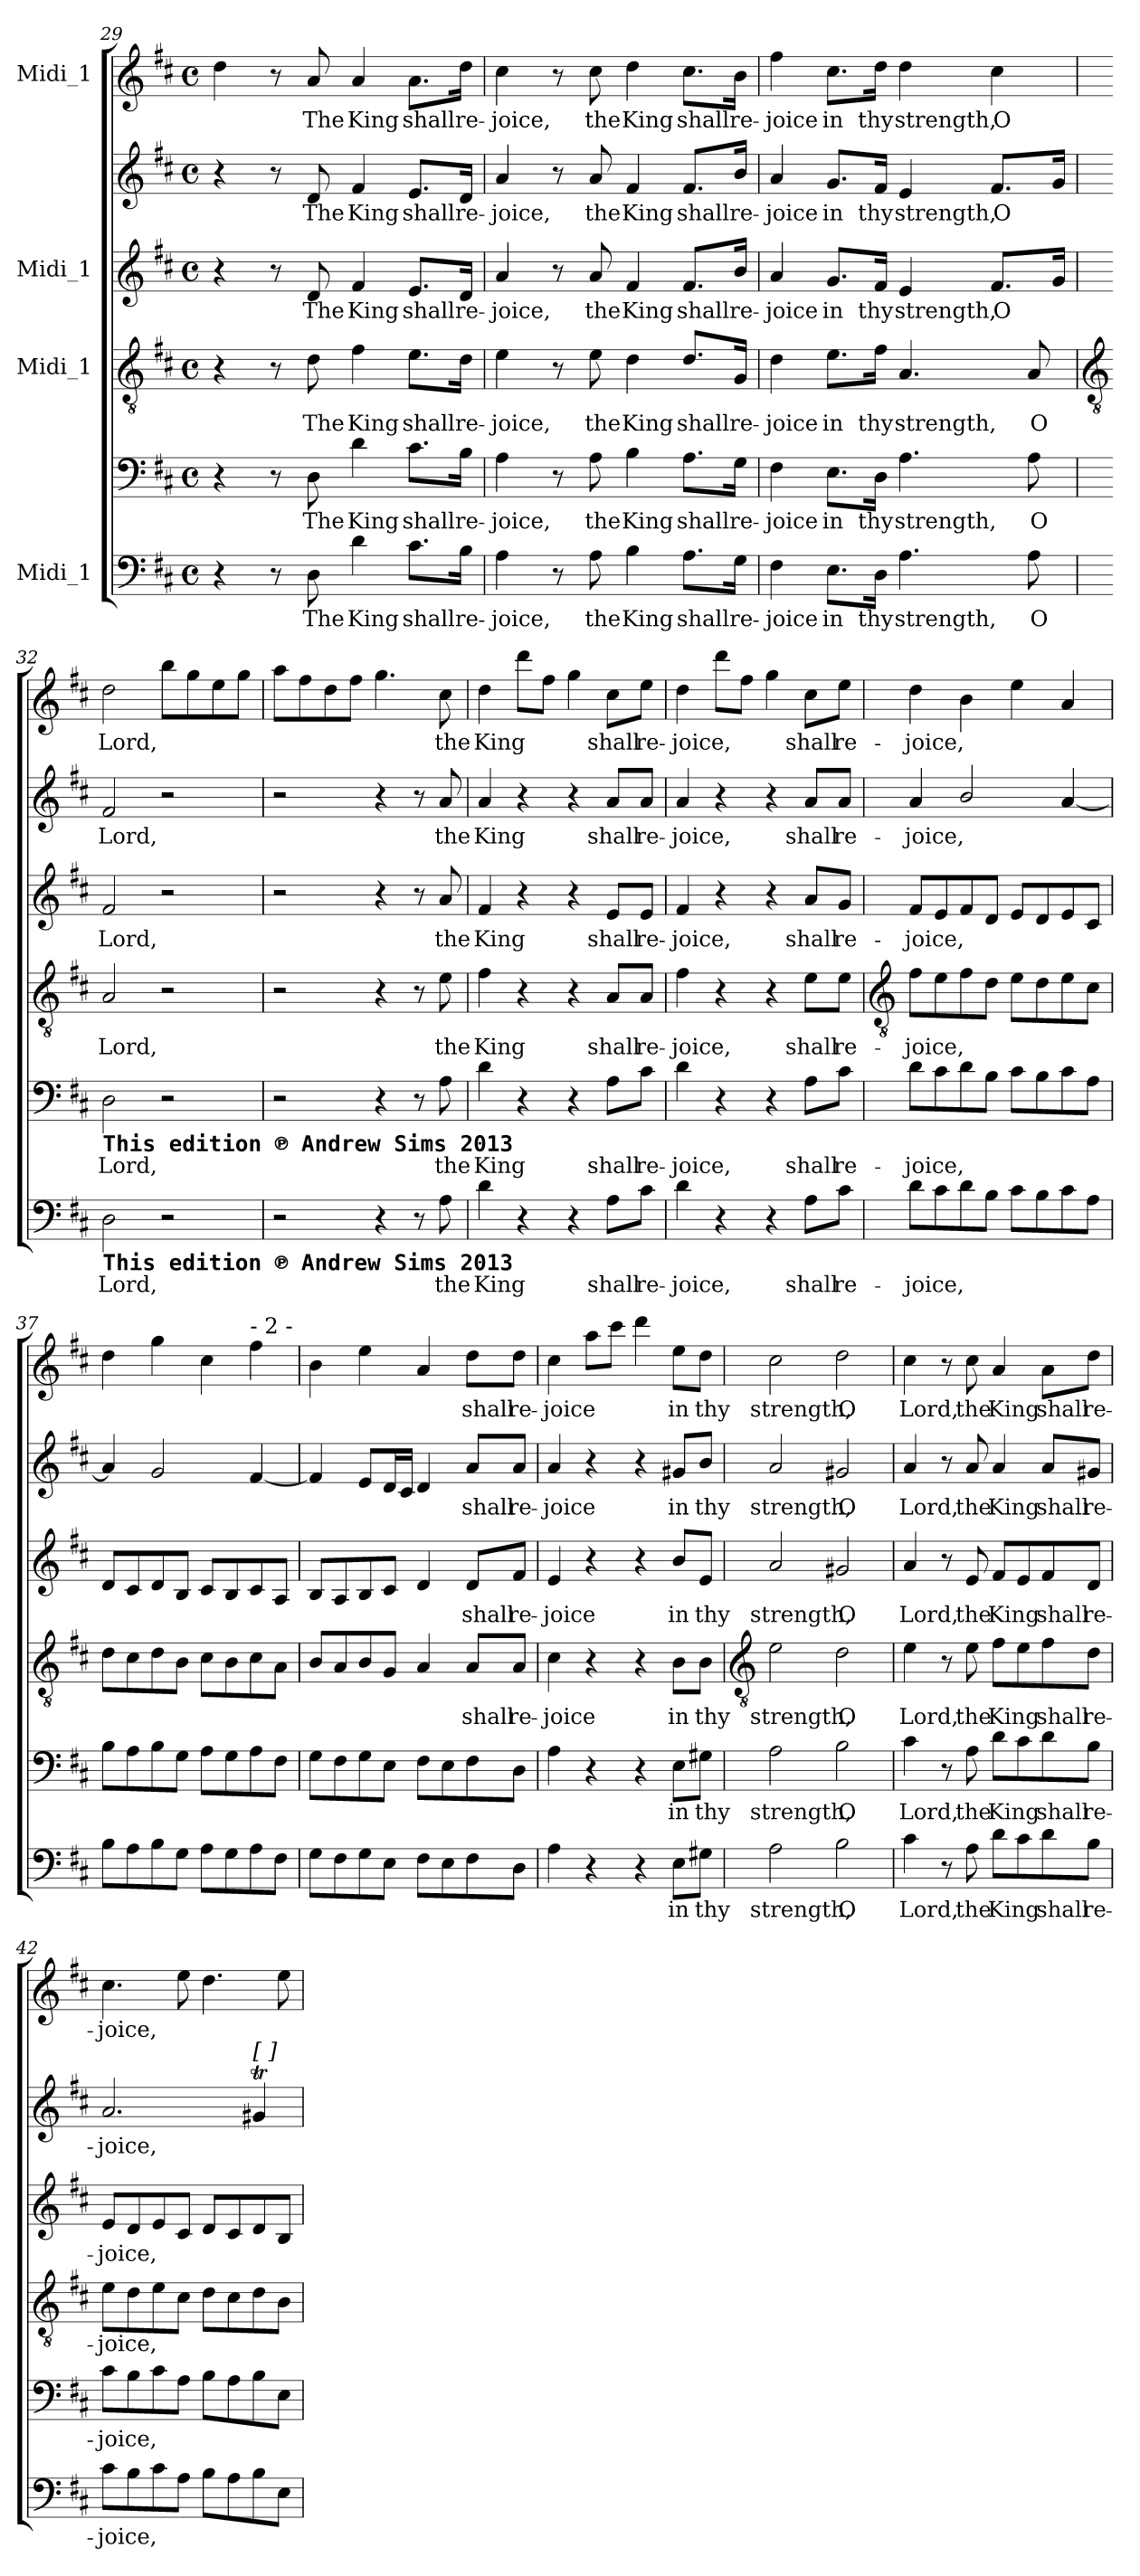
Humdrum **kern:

**kern	**text	**kern	**text	**kern	**text	**kern	**text	**kern	**text	**kern	**text
*part4	*part4	*part4	*part4	*part3	*part3	*part2	*part2	*part2	*part2	*part1	*part1
*staff6	*staff6	*staff5	*staff5	*staff4	*staff4	*staff3	*staff3	*staff2	*staff2	*staff1	*staff1
*I"Midi_1	*	*	*	*I"Midi_1	*	*I"Midi_1	*	*	*	*I"Midi_1	*
*	*	*clefF4	*	*clefGv2	*	*clefG2	*	*clefG2	*	*clefG2	*
*k[f#c#]	*	*k[f#c#]	*	*k[f#c#]	*	*k[f#c#]	*	*k[f#c#]	*	*k[f#c#]	*
*D:	*	*D:	*	*D:	*	*D:	*	*D:	*	*D:	*
*M4/4	*	*M4/4	*	*M4/4	*	*M4/4	*	*M4/4	*	*M4/4	*
*met(c)	*	*met(c)	*	*met(c)	*	*met(c)	*	*met(c)	*	*met(c)	*
=29	=29	=29	=29	=29	=29	=29	=29	=29	=29	=29	=29
4r	.	4r	.	4r	.	4r	.	4r	.	4dd	.
8r	.	8r	.	8r	.	8r	.	8r	.	8r	.
!	!LO:LY:b	!	!LO:LY:b	!	!LO:LY:b	!	!LO:LY:b	!	!LO:LY:b	!	!LO:LY:b
8D	The	8D	The	8d	The	8d	-The	8d	The	8a	The
!	!LO:LY:b	!	!LO:LY:b	!	!LO:LY:b	!	!LO:LY:b	!	!LO:LY:b	!	!LO:LY:b
4d	King	4d	King	4f#	King	4f#	King	4f#	King	4a	King
!	!LO:LY:b	!	!LO:LY:b	!	!LO:LY:b	!	!LO:LY:b	!	!LO:LY:b	!	!LO:LY:b
8.c#L	shall	8.c#L	shall	8.eL	shall	8.eL	shall	8.eL	shall	8.aL	shall
!	!LO:LY:b	!	!LO:LY:b	!	!LO:LY:b	!	!LO:LY:b	!	!LO:LY:b	!	!LO:LY:b
16BJ	re-	16BJ	re-	16dJ	re-	16dJ	re-	16dJ	re-	16ddJ	re-
=30	=30	=30	=30	=30	=30	=30	=30	=30	=30	=30	=30
!	!LO:LY:b	!	!LO:LY:b	!	!LO:LY:b	!	!LO:LY:b	!	!LO:LY:b	!	!LO:LY:b
4A	-joice,	4A	-joice,	4e	-joice,	4a	-joice,	4a	-joice,	4cc#	-joice,
8r	.	8r	.	8r	.	8r	.	8r	.	8r	.
!	!LO:LY:b	!	!LO:LY:b	!	!LO:LY:b	!	!LO:LY:b	!	!LO:LY:b	!	!LO:LY:b
8A	the	8A	the	8e	the	8a	the	8a	the	8cc#	the
!	!LO:LY:b	!	!LO:LY:b	!	!LO:LY:b	!	!LO:LY:b	!	!LO:LY:b	!	!LO:LY:b
4B	King	4B	King	4d	King	4f#	King	4f#	King	4dd	King
!	!LO:LY:b	!	!LO:LY:b	!	!LO:LY:b	!	!LO:LY:b	!	!LO:LY:b	!	!LO:LY:b
8.AL	shall	8.AL	shall	8.d/L	shall	8.f#L	shall	8.f#L	shall	8.cc#L	shall
!	!LO:LY:b	!	!LO:LY:b	!	!LO:LY:b	!	!LO:LY:b	!	!LO:LY:b	!	!LO:LY:b
16GJ	re-	16GJ	re-	16G/J	re-	16bJ	re-	16bJ	re-	16bJ	re-
=31	=31	=31	=31	=31	=31	=31	=31	=31	=31	=31	=31
!	!LO:LY:b	!	!LO:LY:b	!	!LO:LY:b	!	!LO:LY:b	!	!LO:LY:b	!	!LO:LY:b
4F#	-joice	4F#	-joice	4d	-joice	4a	joice	4a	-joice	4ff#	-joice
!	!LO:LY:b	!	!LO:LY:b	!	!LO:LY:b	!	!LO:LY:b	!	!LO:LY:b	!	!LO:LY:b
8.EL	in	8.EL	in	8.eL	in	8.gL	in	8.gL	in	8.cc#L	in
!	!LO:LY:b	!	!LO:LY:b	!	!LO:LY:b	!	!LO:LY:b	!	!LO:LY:b	!	!LO:LY:b
16DJ	thy	16DJ	thy	16f#J	thy	16f#J	thy	16f#J	thy	16ddJ	thy
!	!LO:LY:b	!	!LO:LY:b	!	!LO:LY:b	!	!LO:LY:b	!	!LO:LY:b	!	!LO:LY:b
4.A	strength,	4.A	strength,	4.A	strength,	4e	strength,	4e	strength,	4dd	strength,
!	!	!	!	!	!	!	!LO:LY:b	!	!LO:LY:b	!	!LO:LY:b
.	.	.	.	.	.	8.f#L	O	8.f#L	O	4cc#	O
!	!LO:LY:b	!	!LO:LY:b	!	!LO:LY:b	!	!	!	!	!	!
8A	O	8A	O	8A	O	.	.	.	.	.	.
.	.	.	.	.	.	16gJ	.	16gJ	.	.	.
!!LO:LB:g=z
=32	=32	=32	=32	=32	=32	=32	=32	=32	=32	=32	=32
*	*	*	*	*clefGv2	*	*	*	*	*	*	*
!	!	!LO:TX:b:t=This edition ℗ Andrew Sims 2013	!	!	!	!	!	!	!	!	!
!LO:TX:b:t=This edition ℗ Andrew Sims 2013	!	!	!	!	!	!	!	!	!	!	!
!	!LO:LY:b	!	!LO:LY:b	!	!LO:LY:b	!	!LO:LY:b	!	!LO:LY:b	!	!LO:LY:b
2D	Lord,	2D	Lord,	2A	Lord,	2f#	Lord,	2f#	Lord,	2dd	Lord,
2r	.	2r	.	2r	.	2r	.	2r	.	8bbL	.
.	.	.	.	.	.	.	.	.	.	8gg	.
.	.	.	.	.	.	.	.	.	.	8ee	.
.	.	.	.	.	.	.	.	.	.	8ggJ	.
=33	=33	=33	=33	=33	=33	=33	=33	=33	=33	=33	=33
2r	.	2r	.	2r	.	2r	.	2r	.	8aaL	.
.	.	.	.	.	.	.	.	.	.	8ff#	.
.	.	.	.	.	.	.	.	.	.	8dd	.
.	.	.	.	.	.	.	.	.	.	8ff#J	.
4r	.	4r	.	4r	.	4r	.	4r	.	4.gg	.
8r	.	8r	.	8r	.	8r	.	8r	.	.	.
!	!LO:LY:b	!	!LO:LY:b	!	!LO:LY:b	!	!LO:LY:b	!	!LO:LY:b	!	!LO:LY:b
8A	the	8A	the	8e	the	8a	the	8a	the	8cc#	the
=34	=34	=34	=34	=34	=34	=34	=34	=34	=34	=34	=34
!	!LO:LY:b	!	!LO:LY:b	!	!LO:LY:b	!	!LO:LY:b	!	!LO:LY:b	!	!LO:LY:b
4d	King	4d	King	4f#	King	4f#	-King	4a	King	4dd	King
4r	.	4r	.	4r	.	4r	.	4r	.	8dddL	.
.	.	.	.	.	.	.	.	.	.	8ff#J	.
4r	.	4r	.	4r	.	4r	.	4r	.	4gg	.
!	!LO:LY:b	!	!LO:LY:b	!	!LO:LY:b	!	!LO:LY:b	!	!LO:LY:b	!	!LO:LY:b
8AL	shall	8AL	shall	8AL	shall	8eL	shall	8aL	shall	8cc#L	shall
!	!LO:LY:b	!	!LO:LY:b	!	!LO:LY:b	!	!LO:LY:b	!	!LO:LY:b	!	!LO:LY:b
8c#J	re-	8c#J	re-	8AJ	re-	8eJ	re-	8aJ	re-	8eeJ	re-
=35	=35	=35	=35	=35	=35	=35	=35	=35	=35	=35	=35
!	!LO:LY:b	!	!LO:LY:b	!	!LO:LY:b	!	!LO:LY:b	!	!LO:LY:b	!	!LO:LY:b
4d	-joice,	4d	-joice,	4f#	-joice,	4f#	-joice,	4a	-joice,	4dd	-joice,
4r	.	4r	.	4r	.	4r	.	4r	.	8dddL	.
.	.	.	.	.	.	.	.	.	.	8ff#J	.
4r	.	4r	.	4r	.	4r	.	4r	.	4gg	.
!	!LO:LY:b	!	!LO:LY:b	!	!LO:LY:b	!	!LO:LY:b	!	!LO:LY:b	!	!LO:LY:b
8AL	shall	8AL	shall	8eL	shall	8aL	shall	8aL	shall	8cc#L	shall
!	!LO:LY:b	!	!LO:LY:b	!	!LO:LY:b	!	!LO:LY:b	!	!LO:LY:b	!	!LO:LY:b
8c#J	re-	8c#J	re-	8eJ	re-	8gJ	re-	8aJ	re-	8eeJ	re-
!!LO:LB:g=z
=36	=36	=36	=36	=36	=36	=36	=36	=36	=36	=36	=36
*	*	*	*	*clefGv2	*	*	*	*	*	*	*
!	!LO:LY:b	!	!LO:LY:b	!	!LO:LY:b	!	!LO:LY:b	!	!LO:LY:b	!	!LO:LY:b
8dL	-joice,	8dL	-joice,	8f#L	-joice,	8f#L	joice,	4a	-joice,	4dd	-joice,
8c#	.	8c#	.	8e	.	8e	.	.	.	.	.
8d	.	8d	.	8f#	.	8f#	.	2b/	.	4b	.
8BJ	.	8BJ	.	8dJ	.	8dJ	.	.	.	.	.
8c#L	.	8c#L	.	8eL	.	8eL	.	.	.	4ee	.
8B	.	8B	.	8d	.	8d	.	.	.	.	.
8c#	.	8c#	.	8e	.	8e	.	[4a	.	4a	.
8AJ	.	8AJ	.	8c#J	.	8c#J	.	.	.	.	.
=37	=37	=37	=37	=37	=37	=37	=37	=37	=37	=37	=37
8BL	.	8BL	.	8dL	.	8dL	.	4a]	.	4dd	.
8A	.	8A	.	8c#	.	8c#	.	.	.	.	.
8B	.	8B	.	8d	.	8d	.	2g	.	4gg	.
8GJ	.	8GJ	.	8BJ	.	8BJ	.	.	.	.	.
8AL	.	8AL	.	8c#L	.	8c#L	.	.	.	4cc#	.
8G	.	8G	.	8B	.	8B	.	.	.	.	.
!	!	!	!	!	!	!	!	!	!	!LO:TX:a:t=- 2 -	!
8A	.	8A	.	8c#	.	8c#	.	[4f#	.	4ff#	.
8F#J	.	8F#J	.	8AJ	.	8AJ	.	.	.	.	.
=38	=38	=38	=38	=38	=38	=38	=38	=38	=38	=38	=38
8GL	.	8GL	.	8BL	.	8BL	.	4f#]	.	4b	.
8F#	.	8F#	.	8A	.	8A	.	.	.	.	.
8G	.	8G	.	8B	.	8B	.	8eL	.	4ee	.
8EJ	.	8EJ	.	8GJ	.	8c#J	.	16dL	.	.	.
.	.	.	.	.	.	.	.	16c#JJ	.	.	.
8F#L	.	8F#L	.	4A	.	4d	.	4d	.	4a	.
8E	.	8E	.	.	.	.	.	.	.	.	.
!	!	!	!	!	!LO:LY:b	!	!LO:LY:b	!	!LO:LY:b	!	!LO:LY:b
8F#	.	8F#	.	8AL	shall	8dL	-shall	8aL	shall	8ddL	shall
!	!	!	!	!	!LO:LY:b	!	!LO:LY:b	!	!LO:LY:b	!	!LO:LY:b
8DJ	.	8DJ	.	8AJ	re-	8f#J	re-	8aJ	re-	8ddJ	re-
=39	=39	=39	=39	=39	=39	=39	=39	=39	=39	=39	=39
!	!	!	!	!	!LO:LY:b	!	!LO:LY:b	!	!LO:LY:b	!	!LO:LY:b
4A	.	4A	.	4c#	-joice	4e	joice	4a	-joice	4cc#	-joice
4r	.	4r	.	4r	.	4r	.	4r	.	8aaL	.
.	.	.	.	.	.	.	.	.	.	8ccc#J	.
4r	.	4r	.	4r	.	4r	.	4r	.	4ddd	.
!	!LO:LY:b	!	!LO:LY:b	!	!LO:LY:b	!	!LO:LY:b	!	!LO:LY:b	!	!LO:LY:b
8EL	in	8EL	in	8BL	in	8bL	in	8g#XL	in	8eeL	in
!	!LO:LY:b	!	!LO:LY:b	!	!LO:LY:b	!	!LO:LY:b	!	!LO:LY:b	!	!LO:LY:b
8G#XJ	thy	8G#XJ	thy	8BJ	thy	8eJ	thy	8bJ	thy	8ddJ	thy
!!LO:LB:g=z
=40	=40	=40	=40	=40	=40	=40	=40	=40	=40	=40	=40
*	*	*	*	*clefGv2	*	*	*	*	*	*	*
!	!LO:LY:b	!	!LO:LY:b	!	!LO:LY:b	!	!LO:LY:b	!	!LO:LY:b	!	!LO:LY:b
2A	strength,	2A	strength,	2e	strength,	2a	strength,	2a	strength,	2cc#	strength,
!	!LO:LY:b	!	!LO:LY:b	!	!LO:LY:b	!	!LO:LY:b	!	!LO:LY:b	!	!LO:LY:b
2B	O	2B	O	2d	O	2g#X	O	2g#X	O	2dd	O
=41	=41	=41	=41	=41	=41	=41	=41	=41	=41	=41	=41
!	!LO:LY:b	!	!LO:LY:b	!	!LO:LY:b	!	!LO:LY:b	!	!LO:LY:b	!	!LO:LY:b
4c#	Lord,	4c#	Lord,	4e	Lord,	4a	-Lord,	4a	Lord,	4cc#	Lord,
8r	.	8r	.	8r	.	8r	.	8r	.	8r	.
!	!LO:LY:b	!	!LO:LY:b	!	!LO:LY:b	!	!LO:LY:b	!	!LO:LY:b	!	!LO:LY:b
8A	the	8A	the	8e	the	8e	the	8a	the	8cc#	the
!	!LO:LY:b	!	!LO:LY:b	!	!LO:LY:b	!	!LO:LY:b	!	!LO:LY:b	!	!LO:LY:b
8dL	King	8dL	King	8f#L	King	8f#L	King	4a	King	4a	King
8c#	.	8c#	.	8e	.	8e	.	.	.	.	.
!	!LO:LY:b	!	!LO:LY:b	!	!LO:LY:b	!	!LO:LY:b	!	!LO:LY:b	!	!LO:LY:b
8d	shall	8d	shall	8f#	shall	8f#	shall	8aL	shall	8aL	shall
!	!LO:LY:b	!	!LO:LY:b	!	!LO:LY:b	!	!LO:LY:b	!	!LO:LY:b	!	!LO:LY:b
8BJ	re-	8BJ	re-	8dJ	re-	8dJ	re-	8g#XJ	re-	8ddJ	re-
=42	=42	=42	=42	=42	=42	=42	=42	=42	=42	=42	=42
!	!LO:LY:b	!	!LO:LY:b	!	!LO:LY:b	!	!LO:LY:b	!	!LO:LY:b	!	!LO:LY:b
8c#L	-joice,	8c#L	-joice,	8eL	-joice,	8eL	joice,	2.a	-joice,	4.cc#	-joice,
8B	.	8B	.	8d	.	8d	.	.	.	.	.
8c#	.	8c#	.	8e	.	8e	.	.	.	.	.
8AJ	.	8AJ	.	8c#J	.	8c#J	.	.	.	8ee	.
8BL	.	8BL	.	8dL	.	8dL	.	.	.	4.dd	.
8A	.	8A	.	8c#	.	8c#	.	.	.	.	.
!	!	!	!	!	!	!	!	!LO:TX:a:t=[   ]	!	!	!
8B	.	8B	.	8d	.	8d	.	4g#Xt	.	.	.
8EJ	.	8EJ	.	8BJ	.	8BJ	.	.	.	8ee	.
=	=	=	=	=	=	=	=	=	=	=	=
*-	*-	*-	*-	*-	*-	*-	*-	*-	*-	*-	*-
